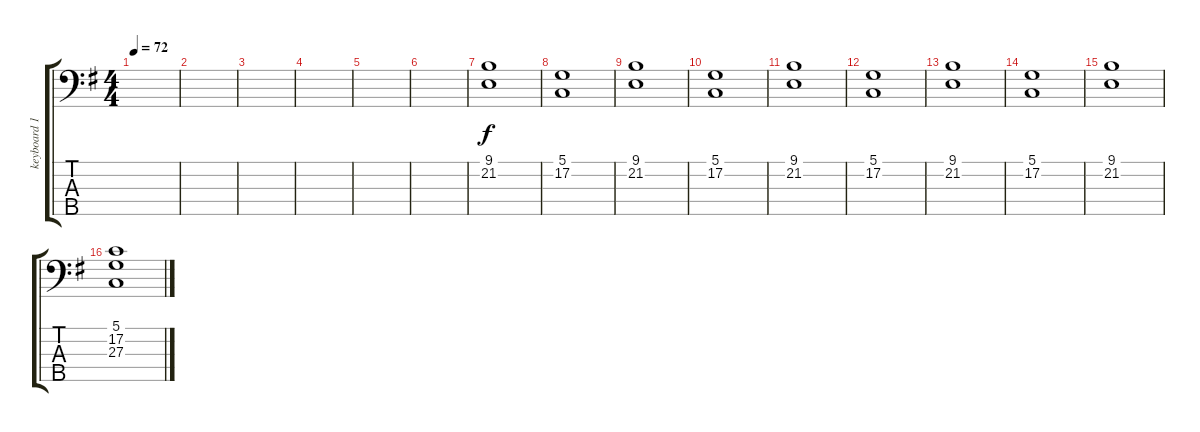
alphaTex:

\track ("keyboard 1_2" "keyboard 1") {instrument churchorgan}
\staff {score tabs}
\tuning (G2 D2 A1 E1 B0) {hide}
\ts (4 4)
\tempo 72
\clef f4
\ks g
|
|
|
|
|
|
(9.1 21.2).1 |
(5.1 17.2).1 |
(9.1 21.2).1 |
(5.1 17.2).1 |
(9.1 21.2).1 |
(5.1 17.2).1 |
(9.1 21.2).1 |
(5.1 17.2).1 |
(9.1 21.2).1 |
(5.1 17.2 27.3).1
